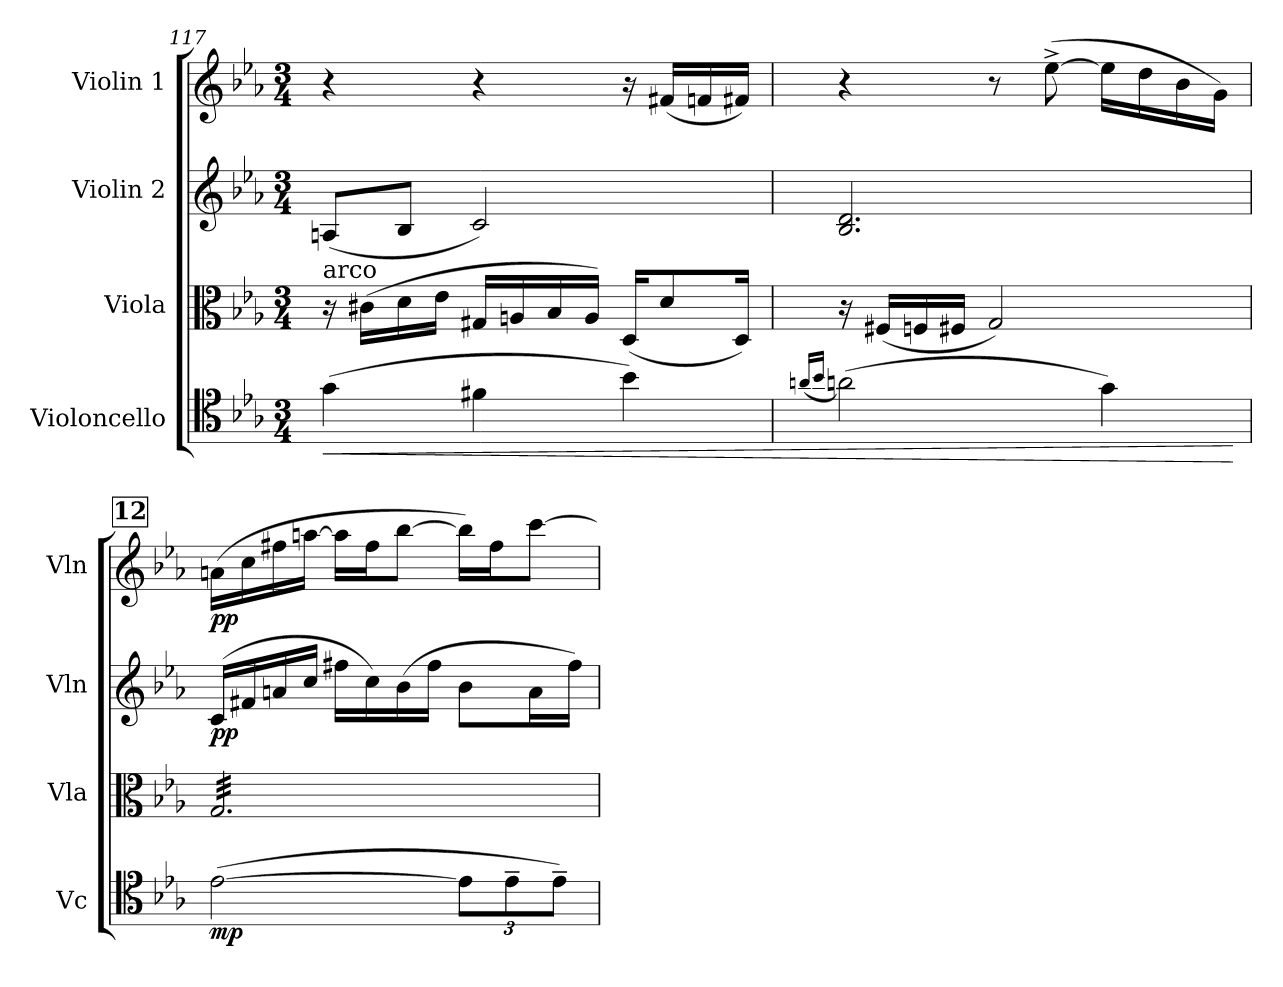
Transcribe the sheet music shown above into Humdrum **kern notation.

**kern	**dynam	**kern	**dynam	**kern	**dynam	**kern	**dynam
*part4	*part4	*part3	*part3	*part2	*part2	*part1	*part1
*staff4	*staff4	*staff3	*staff3	*staff2	*staff2	*staff1	*staff1
*I"Violoncello	*	*I"Viola	*	*I"Violin 2	*	*I"Violin 1	*
*I'Vc	*	*I'Vla	*	*I'Vln	*	*I'Vln	*
*clefC4	*	*clefC3	*	*clefG2	*	*clefG2	*
*k[b-e-a-]	*	*k[b-e-a-]	*	*k[b-e-a-]	*	*k[b-e-a-]	*
*M3/4	*	*M3/4	*	*M3/4	*	*M3/4	*
=117	=117	=117	=117	=117	=117	=117	=117
!	!	!LO:TX:a:t=arco	!	!	!	!	!
!	!LO:HP:b	!	!	!	!	!	!
(4g\	<	16r	.	(8An/L	.	4r	.
.	.	(16c#X\LL	.	.	.	.	.
.	.	16d\	.	8B-/J	.	.	.
.	.	16e-\JJ	.	.	.	.	.
4f#X\	.	16G#X/LL	.	2c/)	.	4r	.
.	.	16An/	.	.	.	.	.
.	.	16B-/	.	.	.	.	.
.	.	16A/JJ)	.	.	.	.	.
4b-\)	.	(16D/KL	.	.	.	16r	.
.	.	8d/	.	.	.	(16f#X/LL	.
.	.	.	.	.	.	16fn/	.
.	.	16D/Jk)	.	.	.	16f#X/JJ)	.
=118	=118	=118	=118	=118	=118	=118	=118
(16qan/LL	.	.	.	.	.	.	.
16qb-/JJ	.	.	.	.	.	.	.
(2a\)	.	16r	.	2.B-/ 2.d/	.	4r	.
.	.	(16F#X/LL	.	.	.	.	.
.	.	16Fn/	.	.	.	.	.
.	.	16F#X/JJ	.	.	.	.	.
.	.	2G/)	.	.	.	8r	.
.	.	.	.	.	.	([8ee-^\	.
4g\)	.	.	.	.	.	16ee-\LL]	.
.	.	.	.	.	.	16dd\	.
.	.	.	.	.	.	16b-\	.
.	.	.	.	.	.	16g\JJ)	.
.	[	.	.	.	.	.	.
!!LO:LB:g=z
!!LO:REH:place=s1:a:B:cj:fs=14:t=12
=119	=119	=119	=119	=119	=119	=119	=119
!	!LO:DY:b	!	!LO:DY:b	!	!	!	!
!	!	!	!LO:DY:n=1:b	!	!LO:DY:b	!	!LO:DY:b
*	*	*tremolo	*	*	*	*	*
([2e-\	mp	32G/LLL	p other-dynamics	(16c/LL	pp	(16an\LL	pp
.	.	32G/	.	.	.	.	.
.	.	32G/	.	16f#X/	.	16cc\	.
.	.	32G/	.	.	.	.	.
.	.	32G/	.	16an/	.	16ff#X\	.
.	.	32G/	.	.	.	.	.
.	.	32G/	.	16cc/JJ	.	[16aan\JJ	.
.	.	32G/	.	.	.	.	.
.	.	32G/	.	16ff#X\LL	.	16aa\LL]	.
.	.	32G/	.	.	.	.	.
.	.	32G/	.	16cc\)	.	16ff#\J	.
.	.	32G/	.	.	.	.	.
.	.	32G/	.	(16b-\	.	[8bb-\J	.
.	.	32G/	.	.	.	.	.
.	.	32G/	.	16ff#\JJ	.	.	.
.	.	32G/	.	.	.	.	.
*Xbrackettup	*	*	*	*	*	*	*
12e-\L]	.	32G/	.	8b-\L	.	16bb-\LL])	.
.	.	32G/	.	.	.	.	.
.	.	32G/	.	.	.	16ff#\J	.
12e-~\	.	.	.	.	.	.	.
.	.	32G/	.	.	.	.	.
.	.	32G/	.	16a\L	.	[8ccc\J	.
.	.	32G/	.	.	.	.	.
12e-~\J)	.	.	.	.	.	.	.
.	.	32G/	.	16ff#\JJ)	.	.	.
.	.	32G/JJJ	.	.	.	.	.
*	*	*Xtremolo	*	*	*	*	*
=	=	=	=	=	=	=	=
*-	*-	*-	*-	*-	*-	*-	*-
